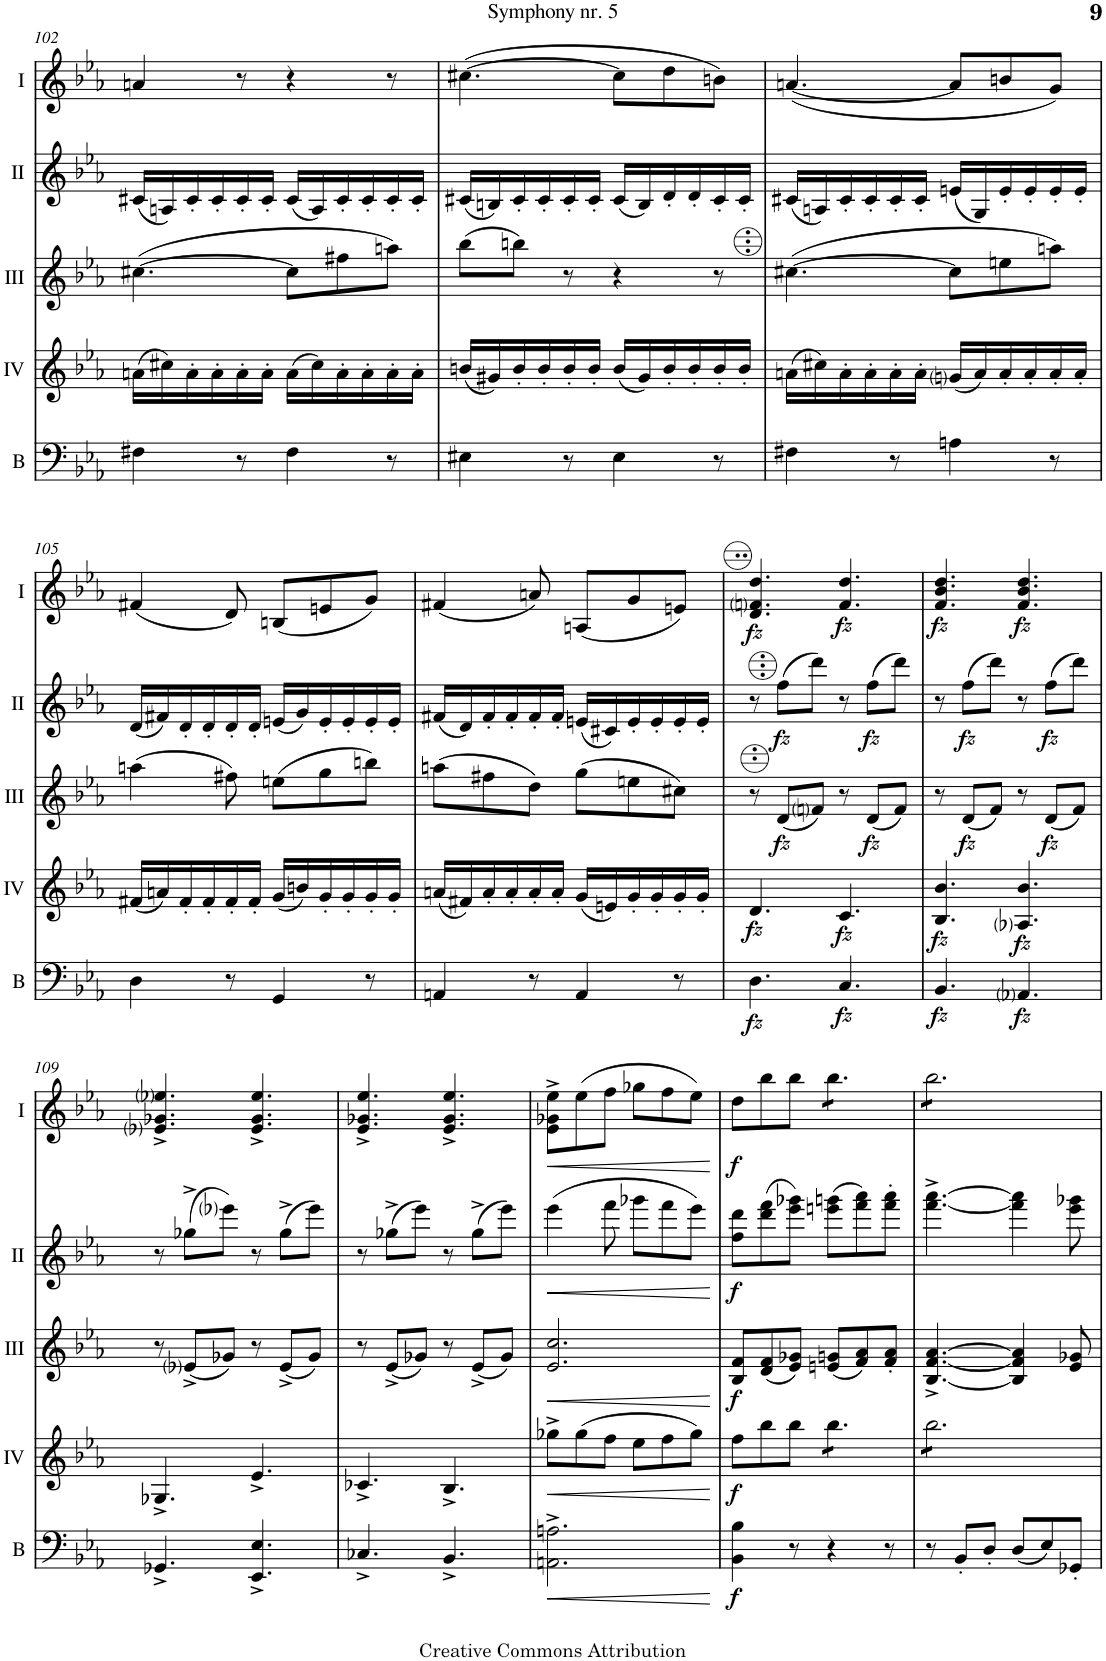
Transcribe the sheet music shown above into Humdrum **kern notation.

**kern	**dynam	**kern	**dynam	**kern	**dynam	**kern	**dynam	**kern	**dynam
*part5	*part5	*part4	*part4	*part3	*part3	*part2	*part2	*part1	*part1
*staff5	*staff5	*staff4	*staff4	*staff3	*staff3	*staff2	*staff2	*staff1	*staff1
*I"Bass	*	*I"Acc. 4	*	*I"Acc. 3	*	*I"Acc. 2	*	*I"Acc. 1	*
*I'B	*	*	*	*	*	*	*	*	*
!!LO:PB:g=z
*clefF4	*	*clefG2	*	*clefG2	*	*clefG2	*	*clefG2	*
*Trd7c12	*	*Trd7c12	*	*Trd7c12	*	*	*	*	*
*k[b-e-a-]	*	*k[b-e-a-]	*	*k[b-e-a-]	*	*k[b-e-a-]	*	*k[b-e-a-]	*
*M6/8	*	*M6/8	*	*M6/8	*	*M6/8	*	*M6/8	*
=102	=102	=102	=102	=102	=102	=102	=102	=102	=102
4F#X\	.	(16an\LL	.	([4.ccc#X\	.	(16c#X/LL	.	4An/	.
.	.	16cc#X\)	.	.	.	16An/)	.	.	.
.	.	16a'\	.	.	.	16c#'/	.	.	.
.	.	16a'\	.	.	.	16c#'/	.	.	.
8r	.	16a'\	.	.	.	16c#'/	.	8r	.
.	.	16a'\JJ	.	.	.	16c#'/JJ	.	.	.
4F#\	.	(16a\LL	.	8ccc#\L]	.	(16c#/LL	.	4r	.
.	.	16cc#\)	.	.	.	16A/)	.	.	.
.	.	16a'\	.	8fff#X\	.	16c#'/	.	.	.
.	.	16a'\	.	.	.	16c#'/	.	.	.
8r	.	16a'\	.	8aaan\J)	.	16c#'/	.	8r	.
.	.	16a'\JJ	.	.	.	16c#'/JJ	.	.	.
=103	=103	=103	=103	=103	=103	=103	=103	=103	=103
4E#X\	.	(16bn/LL	.	(8bbb-\L	.	(16c#X/LL	.	([4.c#X\	.
.	.	16g#X/)	.	.	.	16Bn/)	.	.	.
.	.	16b'/	.	8bbbn\J)	.	16c#'/	.	.	.
.	.	16b'/	.	.	.	16c#'/	.	.	.
8r	.	16b'/	.	8r	.	16c#'/	.	.	.
.	.	16b'/JJ	.	.	.	16c#'/JJ	.	.	.
4E#\	.	(16b/LL	.	4r	.	(16c#/LL	.	8c#\L]	.
.	.	16g#/)	.	.	.	16B/)	.	.	.
.	.	16b'/	.	.	.	16d'/	.	8d\	.
.	.	16b'/	.	.	.	16d'/	.	.	.
8r	.	16b'/	.	8r	.	16c#'/	.	8Bn\J)	.
.	.	16b'/JJ	.	.	.	16c#'/JJ	.	.	.
=104	=104	=104	=104	=104	=104	=104	=104	=104	=104
4F#X\	.	(16an\LL	.	([4.cc#X\	.	(16c#X/LL	.	([4.An/	.
.	.	16cc#X\)	.	.	.	16An/)	.	.	.
.	.	16a'\	.	.	.	16c#'/	.	.	.
.	.	16a'\	.	.	.	16c#'/	.	.	.
8r	.	16a'\	.	.	.	16c#'/	.	.	.
.	.	16a'\JJ	.	.	.	16c#'/JJ	.	.	.
4An\	.	(16gni/LL	.	8cc#\L]	.	(16en/LL	.	8A/L]	.
.	.	16a/)	.	.	.	16G/)	.	.	.
.	.	16a'/	.	8een\	.	16e'/	.	8Bn/	.
.	.	16a'/	.	.	.	16e'/	.	.	.
8r	.	16a'/	.	8aan\J)	.	16e'/	.	8G/J)	.
.	.	16a'/JJ	.	.	.	16e'/JJ	.	.	.
!!LO:LB:g=z
=105	=105	=105	=105	=105	=105	=105	=105	=105	=105
4D\	.	(16f#X/LL	.	(4aan\	.	(16d/LL	.	(4F#X/	.
.	.	16an/)	.	.	.	16f#X/)	.	.	.
.	.	16f#'/	.	.	.	16d'/	.	.	.
.	.	16f#'/	.	.	.	16d'/	.	.	.
8r	.	16f#'/	.	8ff#X\)	.	16d'/	.	8D/)	.
.	.	16f#'/JJ	.	.	.	16d'/JJ	.	.	.
4GG/	.	(16g/LL	.	(8een\L	.	(16en/LL	.	(8BBn/L	.
.	.	16bn/)	.	.	.	16g/)	.	.	.
.	.	16g'/	.	8gg\	.	16e'/	.	8En/	.
.	.	16g'/	.	.	.	16e'/	.	.	.
8r	.	16g'/	.	8bbn\J)	.	16e'/	.	8G/J)	.
.	.	16g'/JJ	.	.	.	16e'/JJ	.	.	.
=106	=106	=106	=106	=106	=106	=106	=106	=106	=106
4AAn/	.	(16an/LL	.	(8aan\L	.	(16f#X/LL	.	(4F#X/	.
.	.	16f#X/)	.	.	.	16d/)	.	.	.
.	.	16a'/	.	8ff#X\	.	16f#'/	.	.	.
.	.	16a'/	.	.	.	16f#'/	.	.	.
8r	.	16a'/	.	8dd\J)	.	16f#'/	.	8An/)	.
.	.	16a'/JJ	.	.	.	16f#'/JJ	.	.	.
4AA/	.	(16g/LL	.	(8gg\L	.	(16en/LL	.	(8AAn/L	.
.	.	16en/)	.	.	.	16c#X/)	.	.	.
.	.	16g'/	.	8een\	.	16e'/	.	8G/	.
.	.	16g'/	.	.	.	16e'/	.	.	.
8r	.	16g'/	.	8cc#X\J)	.	16e'/	.	8En/J)	.
.	.	16g'/JJ	.	.	.	16e'/JJ	.	.	.
=107	=107	=107	=107	=107	=107	=107	=107	=107	=107
!	!LO:DY:b	!	!LO:DY:b	!	!	!	!	!	!LO:DY:b
4.D\	fz	4.d/	fz	8r	.	8r	.	4.d/ 4.fni/ 4.dd/	fz
!	!	!	!	!	!LO:DY:b	!	!LO:DY:b	!	!
.	.	.	.	(8dd/L	fz	(8f\L	fz	.	.
.	.	.	.	8ffni/J)	.	8dd\J)	.	.	.
!	!LO:DY:b	!	!LO:DY:b	!	!	!	!	!	!LO:DY:b
4.C/	fz	4.c/	fz	8r	.	8r	.	4.f/ 4.dd/	fz
!	!	!	!	!	!LO:DY:b	!	!LO:DY:b	!	!
.	.	.	.	(8dd/L	fz	(8f\L	fz	.	.
.	.	.	.	8ff/J)	.	8dd\J)	.	.	.
=108	=108	=108	=108	=108	=108	=108	=108	=108	=108
!	!LO:DY:b	!	!LO:DY:b	!	!	!	!	!	!LO:DY:b
4.BB-/	fz	4.B-/ 4.b-/	fz	8r	.	8r	.	4.f/ 4.b-/ 4.dd/	fz
!	!	!	!	!	!LO:DY:b	!	!LO:DY:b	!	!
.	.	.	.	(8dd/L	fz	(8f\L	fz	.	.
.	.	.	.	8ff/J)	.	8dd\J)	.	.	.
!	!LO:DY:b	!	!LO:DY:b	!	!	!	!	!	!LO:DY:b
4.AA-i/	fz	4.A-i/ 4.b-/	fz	8r	.	8r	.	4.f/ 4.b-/ 4.dd/	fz
!	!	!	!	!	!LO:DY:b	!	!LO:DY:b	!	!
.	.	.	.	(8dd/L	fz	(8f\L	fz	.	.
.	.	.	.	8ff/J)	.	8dd\J)	.	.	.
!!LO:LB:g=z
=109	=109	=109	=109	=109	=109	=109	=109	=109	=109
4.GG-X^/	.	4.G-X^/	.	8r	.	8r	.	4.e-i/^ 4.g-X/^ 4.ee-i/^	.
.	.	.	.	(8ee-i^/L	.	(8g-X^\L	.	.	.
.	.	.	.	8gg-X/J)	.	8ee-i\J)	.	.	.
4.EE-/^ 4.E-/^	.	4.e-^/	.	8r	.	8r	.	4.e-/^ 4.g-/^ 4.ee-/^	.
.	.	.	.	(8ee-^/L	.	(8g-^\L	.	.	.
.	.	.	.	8gg-/J)	.	8ee-\J)	.	.	.
=110	=110	=110	=110	=110	=110	=110	=110	=110	=110
4.C-X^/	.	4.c-X^/	.	8r	.	8r	.	4.e-/^ 4.g-X/^ 4.ee-/^	.
.	.	.	.	(8ee-^/L	.	(8g-X^\L	.	.	.
.	.	.	.	8gg-X/J)	.	8ee-\J)	.	.	.
4.BB-^/	.	4.B-^/	.	8r	.	8r	.	4.e-/^ 4.g-/^ 4.ee-/^	.
.	.	.	.	(8ee-^/L	.	(8g-^\L	.	.	.
.	.	.	.	8gg-/J)	.	8ee-\J)	.	.	.
=111	=111	=111	=111	=111	=111	=111	=111	=111	=111
!	!LO:HP:b	!	!LO:HP:b	!	!LO:HP:b	!	!LO:HP:b	!	!LO:HP:b
2.AAn\^ 2.An\^	<	8gg-X^\L	<	2.ee-/ 2.ccc/	<	(4ee-\	<	8e-\^ 8g-X\^ 8ee-\^L	<
.	.	(8gg-\	.	.	.	.	.	(8ee-\	.
.	.	8ff\J	.	.	.	8ff\	.	8ff\J	.
.	.	8ee-\L	.	.	.	8gg-X\L	.	8gg-X\L	.
.	.	8ff\	.	.	.	8ff\	.	8ff\	.
.	.	8gg-\J)	.	.	.	8ee-\J)	.	8ee-\J)	.
.	[	.	[	.	[	.	[	.	[
=112	=112	=112	=112	=112	=112	=112	=112	=112	=112
!	!LO:DY:b	!	!LO:DY:b	!	!LO:DY:b	!	!LO:DY:b	!	!LO:DY:b
4BB-\ 4B-\	f	8ff\L	f	8b-/ 8ff/L	f	8f\ 8dd\L	f	8dd\L	f
.	.	8bb-\	.	(8dd/ 8ff/	.	(8dd\ 8ff\	.	8bb-\	.
8r	.	8bb-\J	.	8ee-/ 8gg-X/J)	.	8ee-\ 8gg-X\J)	.	8bb-\J	.
*	*	*tremolo	*	*	*	*	*	*	*
*	*	*	*	*	*	*	*	*tremolo	*
4r	.	8bb-\L	.	(8een/ 8ggn/L	.	(8een\ 8ggn\L	.	8bb-\L	.
.	.	8bb-\	.	8ff/ 8aa-/)	.	8ff\ 8aa-\)	.	8bb-\	.
8r	.	8bb-\J	.	8ff/' 8aa-/'J	.	8ff\' 8aa-\'J	.	8bb-\J	.
=113	=113	=113	=113	=113	=113	=113	=113	=113	=113
8r	.	8bb-\L	.	[4.b-/^ [4.ff/^ [4.aa-/^	.	[4.ff\^ [4.aa-\^	.	8bb-\L	.
8BB-'/L	.	8bb-\	.	.	.	.	.	8bb-\	.
8D'/J	.	8bb-\	.	.	.	.	.	8bb-\	.
(8D/L	.	8bb-\	.	4b-/] 4ff/] 4aa-/]	.	4ff\] 4aa-\]	.	8bb-\	.
8E-/)	.	8bb-\	.	.	.	.	.	8bb-\	.
8GG-X'/J	.	8bb-\J	.	8ee-/ 8gg-X/	.	8ee-\ 8gg-X\	.	8bb-\J	.
*	*	*	*	*	*	*	*	*Xtremolo	*
*	*	*Xtremolo	*	*	*	*	*	*	*
=	=	=	=	=	=	=	=	=	=
*-	*-	*-	*-	*-	*-	*-	*-	*-	*-
